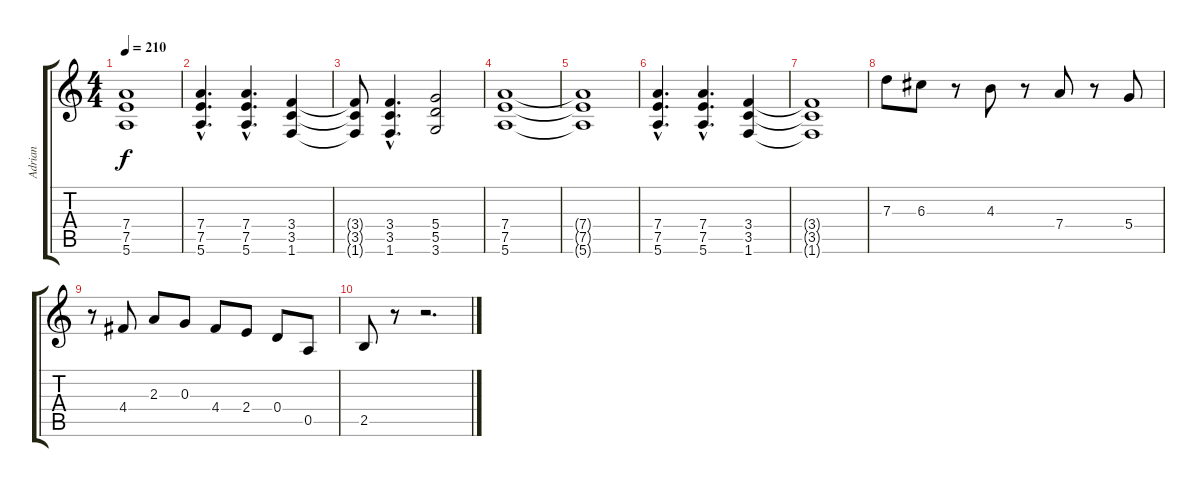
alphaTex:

\track ("Adrian" "Adrian") {instrument distortionguitar}
\staff {score tabs}
\tuning (E4 B3 G3 D3 A2 E2) {hide}
\ts (4 4)
\tempo 210
\clef g2
\ks c
(7.4{t} 7.5{t} 5.6{t}).1{dy f} |
(7.4{hac} 7.5{hac} 5.6{hac}).4{d} (7.4{hac} 7.5{hac} 5.6{hac}).4{d} (3.4 3.5 1.6).4 |
(3.4{t} 3.5{t} 1.6{t}).8 (3.4{hac} 3.5{hac} 1.6{hac}).4{d} (5.4 5.5 3.6).2 |
(7.4 7.5 5.6).1 |
(7.4{t} 7.5{t} 5.6{t}).1 |
(7.4{hac} 7.5{hac} 5.6{hac}).4{d} (7.4{hac} 7.5{hac} 5.6{hac}).4{d} (3.4 3.5 1.6).4 |
(3.4{t} 3.5{t} 1.6{t}).1 |
7.3.8 6.3.8 r.8 4.3.8 r.8 7.4.8 r.8 5.4.8 |
r.8 4.4.8 2.3.8 0.3.8 4.4.8 2.4.8 0.4.8 0.5.8 |
2.5.8 r.8 r.2{d}
